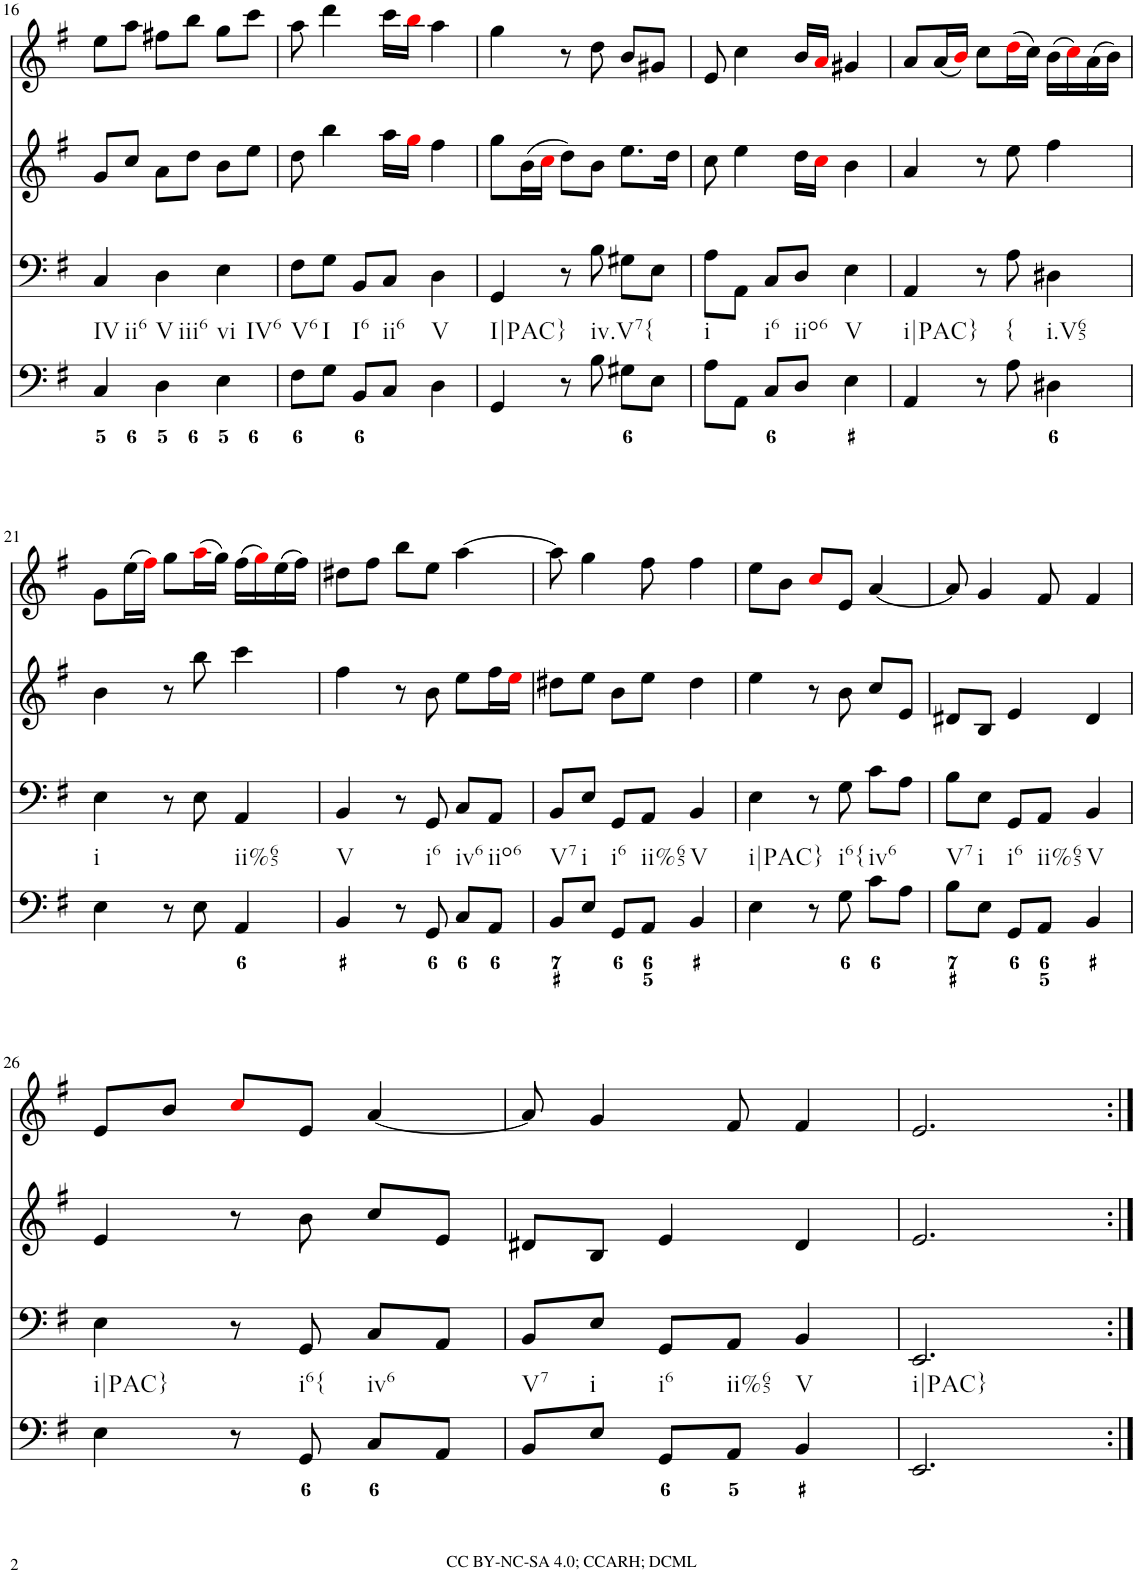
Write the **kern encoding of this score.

**kern	**kern	**kern	**kern
*part4	*part3	*part2	*part1
*staff4	*staff3	*staff2	*staff1
*I"Piano	*I"Piano	*I"Piano	*I"Piano
*I'Pno	*I'Pno	*I'Pno	*I'Pno
!!LO:PB:g=z
*clefF4	*clefF4	*clefG2	*clefG2
*k[f#]	*k[f#]	*k[f#]	*k[f#]
*e:	*e:	*e:	*e:
*M3/4	*M3/4	*M3/4	*M3/4
=16	=16	=16	=16
!LO:TX:b:t=IV	!	!	!
!LO:TX:b:t=ii6	!	!	!
4C/	4C/	8g/L	8ee\L
.	.	8cc/J	8aa\J
!LO:TX:b:t=V	!	!	!
!LO:TX:b:t=iii6	!	!	!
4D\	4D\	8a\L	8ff#X\L
.	.	8dd\J	8bb\J
!LO:TX:b:t=vi	!	!	!
!LO:TX:b:t=IV6	!	!	!
4E\	4E\	8b\L	8gg\L
.	.	8ee\J	8ccc\J
=17	=17	=17	=17
!LO:TX:b:t=V6	!	!	!
8F#\L	8F#\L	8dd\	8aa\
!LO:TX:b:t=I	!	!	!
8G\J	8G\J	4bb\	4ddd\
!LO:TX:b:t=I6	!	!	!
8BB/L	8BB/L	.	.
!LO:TX:b:t=ii6	!	!	!
8C/J	8C/J	16aa\LL	16ccc\LL
.	.	16ggi\JJ	16bbi\JJ
!LO:TX:b:t=V	!	!	!
4D\	4D\	4ff#\	4aa\
=18	=18	=18	=18
!LO:TX:b:t=I|PAC}	!	!	!
4GG/	4GG/	8gg\L	4gg\
.	.	(16b\L	.
.	.	16cci\JJ	.
8r	8r	8dd\L)	8r
!LO:TX:b:t=iv.V7{	!	!	!
8B\	8B\	8b\J	8dd\
8G#X\L	8G#X\L	8.ee\L	8b/L
8E\J	8E\J	.	8g#X/J
.	.	16dd\Jk	.
=19	=19	=19	=19
!LO:TX:b:t=i	!	!	!
8A\L	8A\L	8cc\	8e/
8AA\J	8AA\J	4ee\	4cc\
!LO:TX:b:t=i6	!	!	!
8C/L	8C/L	.	.
!LO:TX:b:t=iio6	!	!	!
8D/J	8D/J	16dd\LL	16b/LL
.	.	16cci\JJ	16ai/JJ
!LO:TX:b:t=V	!	!	!
4E\	4E\	4b\	4g#X/
=20	=20	=20	=20
!LO:TX:b:t=i|PAC}	!	!	!
4AA/	4AA/	4a/	8a/L
.	.	.	(16a/L
.	.	.	16bi/JJ)
8r	8r	8r	8cc\L
!LO:TX:b:t={	!	!	!
8A\	8A\	8ee\	(16ddi\L
.	.	.	16cc\JJ)
!LO:TX:b:t=i.V65	!	!	!
4D#X\	4D#X\	4ff#\	(16b\LL
.	.	.	16cci\)
.	.	.	(16a\
.	.	.	16b\JJ)
!!LO:LB:g=z
=21	=21	=21	=21
!LO:TX:b:t=i	!	!	!
4E\	4E\	4b\	8g\L
.	.	.	(16ee\L
.	.	.	16ff#i\JJ)
8r	8r	8r	8gg\L
8E\	8E\	8bb\	(16aai\L
.	.	.	16gg\JJ)
!LO:TX:b:t=ii%65	!	!	!
4AA/	4AA/	4ccc\	(16ff#\LL
.	.	.	16ggi\)
.	.	.	(16ee\
.	.	.	16ff#\JJ)
=22	=22	=22	=22
!LO:TX:b:t=V	!	!	!
4BB/	4BB/	4ff#\	8dd#X\L
.	.	.	8ff#\J
8r	8r	8r	8bb\L
!LO:TX:b:t=i6	!	!	!
8GG/	8GG/	8b\	8ee\J
!LO:TX:b:t=iv6	!	!	!
8C/L	8C/L	8ee\L	[4aa\
!LO:TX:b:t=iio6	!	!	!
8AA/J	8AA/J	16ff#\L	.
.	.	16eei\JJ	.
=23	=23	=23	=23
!LO:TX:b:t=V7	!	!	!
8BB/L	8BB/L	8dd#X\L	8aa\]
!LO:TX:b:t=i	!	!	!
8E/J	8E/J	8ee\J	4gg\
!LO:TX:b:t=i6	!	!	!
8GG/L	8GG/L	8b\L	.
!LO:TX:b:t=ii%65	!	!	!
8AA/J	8AA/J	8ee\J	8ff#\
!LO:TX:b:t=V	!	!	!
4BB/	4BB/	4dd#\	4ff#\
=24	=24	=24	=24
!LO:TX:b:t=i|PAC}	!	!	!
4E\	4E\	4ee\	8ee\L
.	.	.	8b\J
8r	8r	8r	8cci/L
!LO:TX:b:t=i6{	!	!	!
8G\	8G\	8b\	8e/J
!LO:TX:b:t=iv6	!	!	!
8c\L	8c\L	8cc/L	[4a/
8A\J	8A\J	8e/J	.
=25	=25	=25	=25
!LO:TX:b:t=V7	!	!	!
8B\L	8B\L	8d#X/L	8a/]
!LO:TX:b:t=i	!	!	!
8E\J	8E\J	8B/J	4g/
!LO:TX:b:t=i6	!	!	!
8GG/L	8GG/L	4e/	.
!LO:TX:b:t=ii%65	!	!	!
8AA/J	8AA/J	.	8f#/
!LO:TX:b:t=V	!	!	!
4BB/	4BB/	4d#/	4f#/
!!LO:LB:g=z
=26	=26	=26	=26
!LO:TX:b:t=i|PAC}	!	!	!
4E\	4E\	4e/	8e/L
.	.	.	8b/J
8r	8r	8r	8cci/L
!LO:TX:b:t=i6{	!	!	!
8GG/	8GG/	8b\	8e/J
!LO:TX:b:t=iv6	!	!	!
8C/L	8C/L	8cc/L	[4a/
8AA/J	8AA/J	8e/J	.
=27	=27	=27	=27
!LO:TX:b:t=V7	!	!	!
8BB/L	8BB/L	8d#X/L	8a/]
!LO:TX:b:t=i	!	!	!
8E/J	8E/J	8B/J	4g/
!LO:TX:b:t=i6	!	!	!
8GG/L	8GG/L	4e/	.
!LO:TX:b:t=ii%65	!	!	!
8AA/J	8AA/J	.	8f#/
!LO:TX:b:t=V	!	!	!
4BB/	4BB/	4d#/	4f#/
=28	=28	=28	=28
!LO:TX:b:t=i|PAC}	!	!	!
2.EE/	2.EE/	2.e/	2.e/
=:|!	=:|!	=:|!	=:|!
*-	*-	*-	*-
